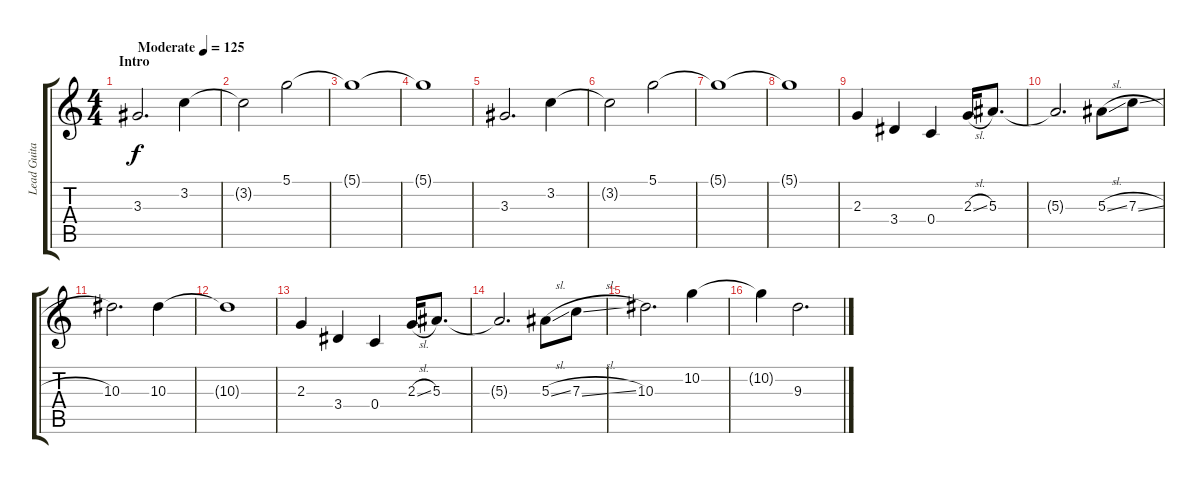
\track ("Lead Guitar" "Lead Guita") {instrument electricguitarjazz}
\staff {score tabs}
\tuning (D4 A3 F3 C3 G2 C2) {hide}
\ts (4 4)
\section ("" "Intro")
\tempo (125 "Moderate")
\clef g2
\ks c
3.3.2{d dy f instrument electricguitarjazz} 3.2.4 |
3.2{t}.2 5.1.2 |
5.1{t}.1 |
5.1{t}.1 |
3.3.2{d} 3.2.4 |
3.2{t}.2 5.1.2 |
5.1{t}.1 |
5.1{t}.1 |
2.3.4 3.4.4 0.4.4 2.3{sl}.16 5.3.8{d} |
5.3{t}.2{d} 5.3{sl}.8 7.3{sl}.8 |
10.3.2{d} 10.3.4 |
10.3{t}.1 |
2.3.4 3.4.4 0.4.4 2.3{sl}.16 5.3.8{d} |
5.3{t}.2{d} 5.3{sl}.8 7.3{sl}.8 |
10.3.2{d} 10.2.4 |
10.2{t}.4 9.3.2{d}
